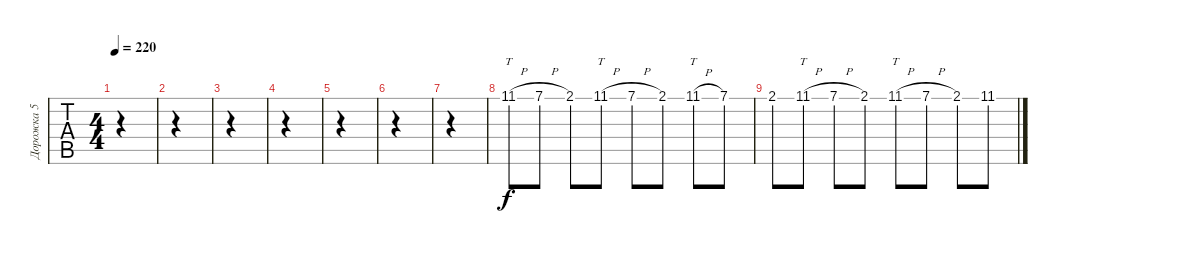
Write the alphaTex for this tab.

\track ("Дорожка 5" "Дорожка 5") {instrument distortionguitar}
\staff {tabs}
\tuning (E4 B3 G3 D3 A2 E2) {hide}
\ts (4 4)
\tempo 220
\clef g2
\ks c
|
|
|
|
|
|
|
11.1{h}.8{tt} 7.1{h}.8 2.1.8 11.1{h}.8{tt} 7.1{h}.8 2.1.8 11.1{h}.8{tt} 7.1.8 |
2.1.8 11.1{h}.8{tt} 7.1{h}.8 2.1.8 11.1{h}.8{tt} 7.1{h}.8 2.1.8 11.1.8
